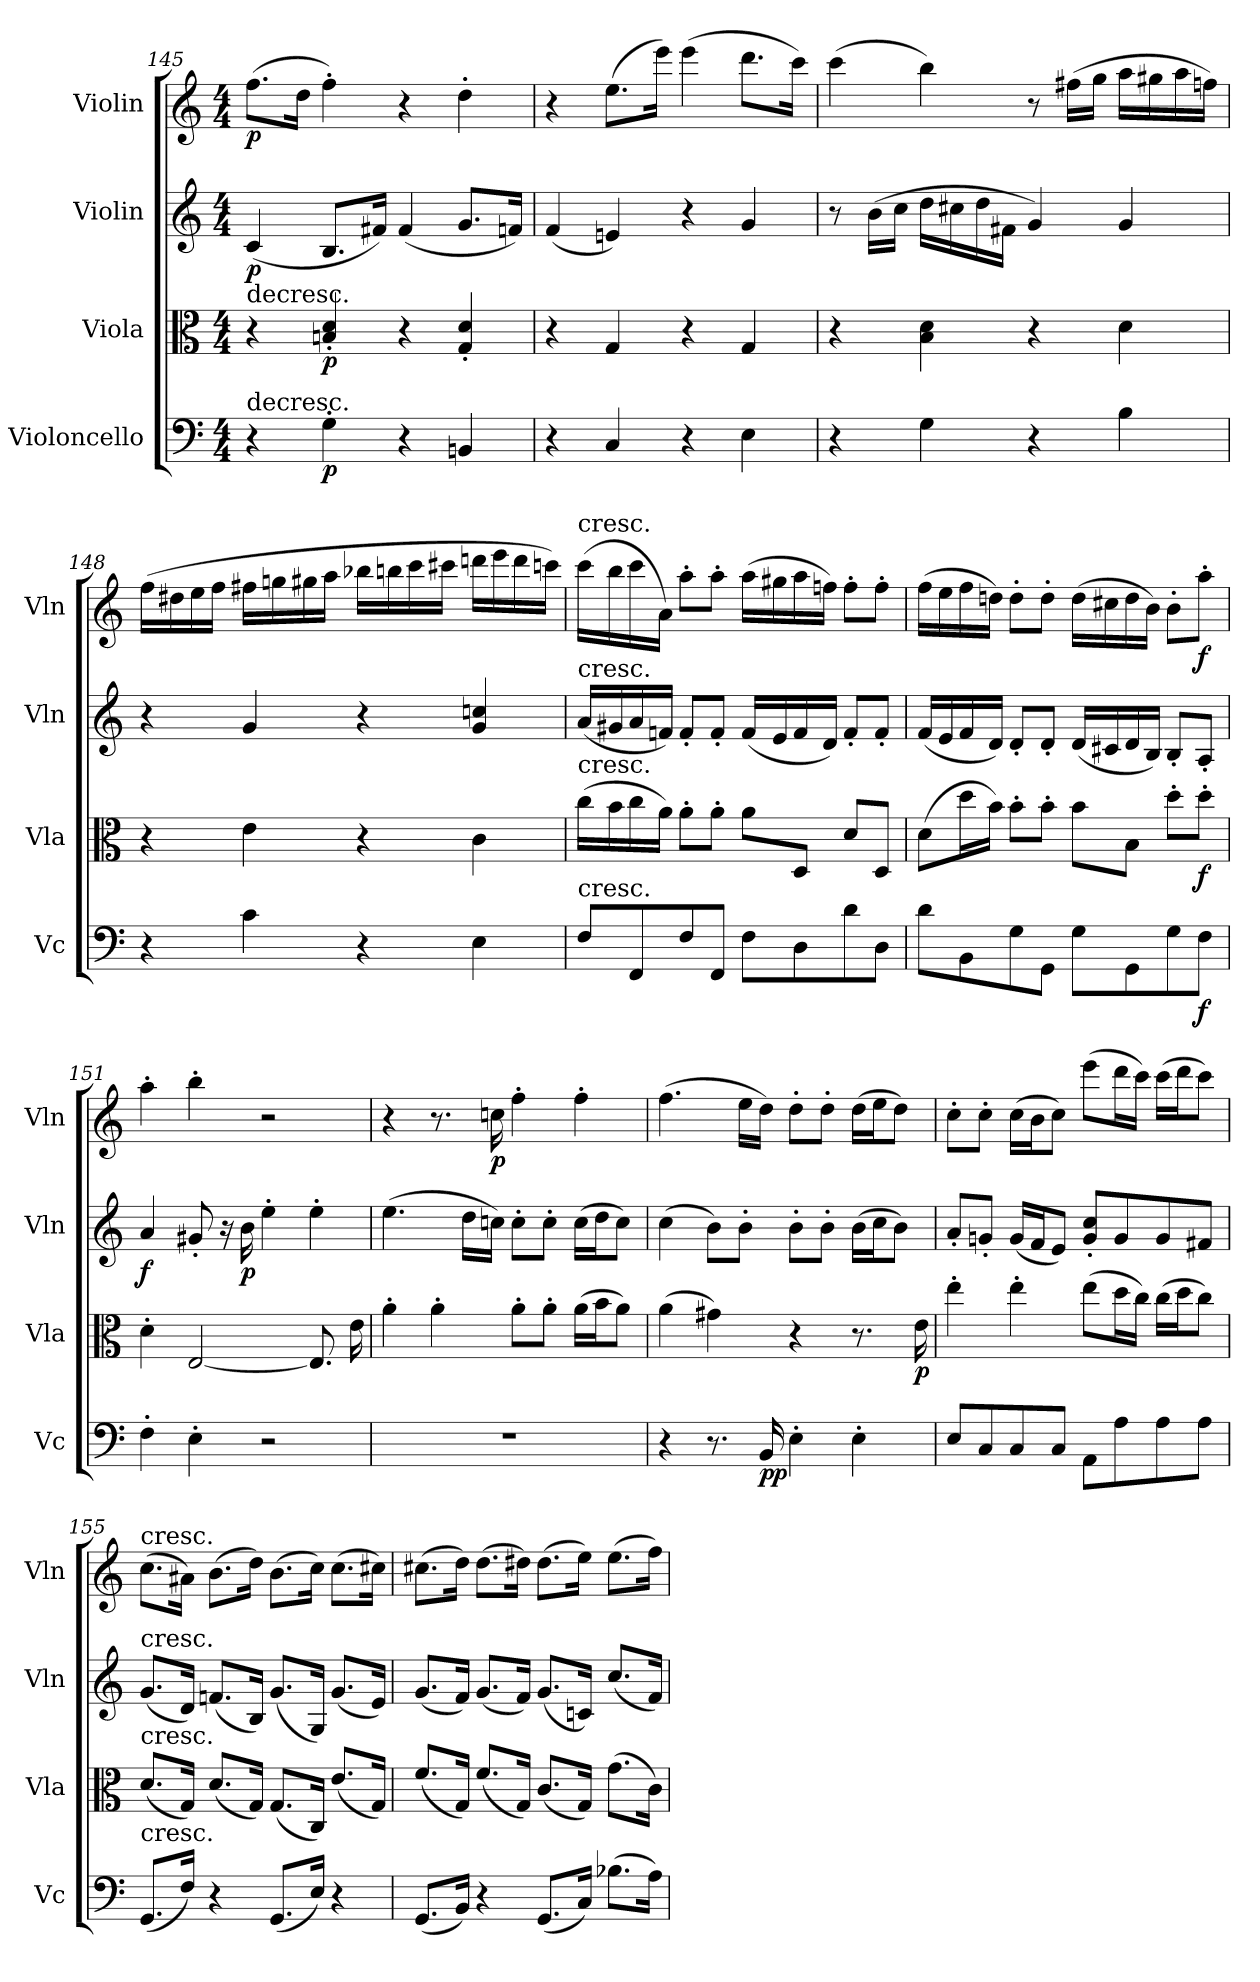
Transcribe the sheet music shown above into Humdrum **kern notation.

**kern	**dynam	**kern	**dynam	**kern	**dynam	**kern	**dynam
*part4	*part4	*part3	*part3	*part2	*part2	*part1	*part1
*staff4	*staff4	*staff3	*staff3	*staff2	*staff2	*staff1	*staff1
*I"Violoncello	*	*I"Viola	*	*I"Violin	*	*I"Violin	*
*I'Vc	*	*I'Vla	*	*I'Vln	*	*I'Vln	*
*clefF4	*	*clefC3	*	*clefG2	*	*clefG2	*
*k[]	*	*k[]	*	*k[]	*	*k[]	*
*M4/4	*	*M4/4	*	*M4/4	*	*M4/4	*
=145	=145	=145	=145	=145	=145	=145	=145
!	!	!LO:TX:t=decresc.	!	!	!	!	!
!LO:TX:t=decresc.	!	!	!	!	!	!	!
4r	.	4r	.	(4c/	p	(8.ff\L	p
.	.	.	.	.	.	16dd\Jk	.
4G'\	p	4Bn'/ 4d'/	p	8.B/L	.	4ff'\)	.
.	.	.	.	16f#X/Jk)	.	.	.
4r	.	4r	.	(4f#/	.	4r	.
4BBn/	.	4G'/ 4d'/	.	8.g/L	.	4dd'\	.
.	.	.	.	16fn/Jk)	.	.	.
=146	=146	=146	=146	=146	=146	=146	=146
4r	.	4r	.	(4f/	.	4r	.
4C/	.	4G/	.	4en/)	.	(8.ee\L	.
.	.	.	.	.	.	16eee\Jk)	.
4r	.	4r	.	4r	.	(4eee\	.
4E\	.	4G/	.	4g/	.	8.ddd\L	.
.	.	.	.	.	.	16ccc\Jk)	.
=147	=147	=147	=147	=147	=147	=147	=147
4r	.	4r	.	8r	.	(4ccc\	.
.	.	.	.	(16b\LL	.	.	.
.	.	.	.	16cc\JJ	.	.	.
4G\	.	4B\ 4d\	.	16dd\LL	.	4bb\)	.
.	.	.	.	16cc#X\	.	.	.
.	.	.	.	16dd\	.	.	.
.	.	.	.	16f#X\JJ	.	.	.
4r	.	4r	.	4g/)	.	8r	.
.	.	.	.	.	.	(16ff#X\LL	.
.	.	.	.	.	.	16gg\JJ	.
4B\	.	4d\	.	4g/	.	16aa\LL	.
.	.	.	.	.	.	16gg#X\	.
.	.	.	.	.	.	16aa\	.
.	.	.	.	.	.	16ffn\JJ)	.
=148	=148	=148	=148	=148	=148	=148	=148
4r	.	4r	.	4r	.	(16ff\LL	.
.	.	.	.	.	.	16dd#X\	.
.	.	.	.	.	.	16ee\	.
.	.	.	.	.	.	16ff\JJ	.
4c\	.	4e\	.	4g/	.	16ff#X\LL	.
.	.	.	.	.	.	16ggn\	.
.	.	.	.	.	.	16gg#X\	.
.	.	.	.	.	.	16aa\JJ	.
4r	.	4r	.	4r	.	16bb-X\LL	.
.	.	.	.	.	.	16bbn\	.
.	.	.	.	.	.	16ccc\	.
.	.	.	.	.	.	16ccc#X\JJ	.
4E\	.	4c\	.	4g/ 4ccn/	.	16dddn\LL	.
.	.	.	.	.	.	16eee\	.
.	.	.	.	.	.	16ddd\	.
.	.	.	.	.	.	16cccn\JJ)	.
=149	=149	=149	=149	=149	=149	=149	=149
!	!	!	!	!	!	!LO:TX:t=cresc.	!
!	!	!	!	!LO:TX:t=cresc.	!	!	!
!	!	!LO:TX:t=cresc.	!	!	!	!	!
!LO:TX:t=cresc.	!	!	!	!	!	!	!
8F/L	.	(16cc\LL	.	(16a/LL	.	(16ccc\LL	.
.	.	16b\	.	16g#X/	.	16bb\	.
8FF/	.	16cc\	.	16a/	.	16ccc\	.
.	.	16a\JJ)	.	16fn/JJ)	.	16a\JJ)	.
8F/	.	8a'\L	.	8f'/L	.	8aa'\L	.
8FF/J	.	8a'\J	.	8f'/J	.	8aa'\J	.
8F\L	.	8a\L	.	(16f/LL	.	(16aa\LL	.
.	.	.	.	16e/	.	16gg#X\	.
8D\	.	8D/J	.	16f/	.	16aa\	.
.	.	.	.	16d/JJ)	.	16ffn\JJ)	.
8d\	.	8d\L	.	8f'/L	.	8ff'\L	.
8D\J	.	8D/J	.	8f'/J	.	8ff'\J	.
=150	=150	=150	=150	=150	=150	=150	=150
8d\L	.	(8d\L	.	(16f/LL	.	(16ff\LL	.
.	.	.	.	16e/	.	16ee\	.
8BB\	.	16dd\L	.	16f/	.	16ff\	.
.	.	16b\JJ)	.	16d/JJ)	.	16ddn\JJ)	.
8G\	.	8b'\L	.	8d'/L	.	8dd'\L	.
8GG\J	.	8b'\J	.	8d'/J	.	8dd'\J	.
8G\L	.	8b\L	.	(16d/LL	.	(16dd\LL	.
.	.	.	.	16c#X/	.	16cc#X\	.
8GG\	.	8B\J	.	16d/	.	16dd\	.
.	.	.	.	16B/JJ)	.	16b\JJ)	.
8G\	.	8dd'\L	.	8B'/L	.	8b'\L	.
8F\J	f	8dd'\J	f	8A'/J	.	8aa'\J	f
=151	=151	=151	=151	=151	=151	=151	=151
4F'\	.	4d'\	.	4a/	f	4aa'\	.
4E'\	.	[2E/	.	8g#X'/	.	4bb'\	.
.	.	.	.	16r	.	.	.
.	.	.	.	16b\	p	.	.
2r	.	.	.	4ee'\	.	2r	.
.	.	8.E/]	.	4ee'\	.	.	.
.	.	16e\	.	.	.	.	.
=152	=152	=152	=152	=152	=152	=152	=152
1r	.	4a'\	.	(4.ee\	.	4r	.
.	.	4a'\	.	.	.	8.r	.
.	.	.	.	16dd\LL	.	.	.
.	.	.	.	16ccn\JJ)	.	16ccn\	p
.	.	8a'\L	.	8cc'\L	.	4ff'\	.
.	.	8a'\J	.	8cc'\J	.	.	.
.	.	(16a\LL	.	(16cc\LL	.	4ff'\	.
.	.	16b\J	.	16dd\J	.	.	.
.	.	8a\J)	.	8cc\J)	.	.	.
=153	=153	=153	=153	=153	=153	=153	=153
4r	.	(4a\	.	(4cc\	.	(4.ff\	.
8.r	.	4g#X\)	.	8b\L)	.	.	.
.	.	.	.	8b'\J	.	16ee\LL	.
16BB/	pp	.	.	.	.	16dd\JJ)	.
4E'\	.	4r	.	8b'\L	.	8dd'\L	.
.	.	.	.	8b'\J	.	8dd'\J	.
4E'\	.	8.r	.	(16b\LL	.	(16dd\LL	.
.	.	.	.	16cc\J	.	16ee\J	.
.	.	.	.	8b\J)	.	8dd\J)	.
.	.	16e\	p	.	.	.	.
=154	=154	=154	=154	=154	=154	=154	=154
8E/L	.	4ee'\	.	8a'/L	.	8cc'\L	.
8C/	.	.	.	8gn'/J	.	8cc'\J	.
8C/	.	4ee'\	.	(16g/LL	.	(16cc\LL	.
.	.	.	.	16f/J	.	16b\J	.
8C/J	.	.	.	8e/J)	.	8cc\J)	.
8AA\L	.	(8ee\L	.	8g'/ 8cc'/L	.	(8eee\L	.
8A\	.	16dd\L	.	8g/	.	16ddd\L	.
.	.	16cc\JJ)	.	.	.	16ccc\JJ)	.
8A\	.	(16cc\LL	.	8g/	.	(16ccc\LL	.
.	.	16dd\J	.	.	.	16ddd\J	.
8A\J	.	8cc\J)	.	8f#X/J	.	8ccc\J)	.
=155	=155	=155	=155	=155	=155	=155	=155
!	!	!	!	!	!	!LO:TX:t=cresc.	!
!	!	!	!	!LO:TX:t=cresc.	!	!	!
!	!	!LO:TX:t=cresc.	!	!	!	!	!
!LO:TX:t=cresc.	!	!	!	!	!	!	!
(8.GG/L	.	(8.d/L	.	(8.g/L	.	(8.cc\L	.
16F/Jk)	.	16G/Jk)	.	16d/Jk)	.	16a#X\Jk)	.
4r	.	(8.d/L	.	(8.fn/L	.	(8.b\L	.
.	.	16G/Jk)	.	16B/Jk)	.	16dd\Jk)	.
(8.GG/L	.	(8.G/L	.	(8.g/L	.	(8.b\L	.
16E/Jk)	.	16C/Jk)	.	16G/Jk)	.	16cc\Jk)	.
4r	.	(8.e/L	.	(8.g/L	.	(8.cc\L	.
.	.	16G/Jk)	.	16e/Jk)	.	16cc#X\Jk)	.
=156	=156	=156	=156	=156	=156	=156	=156
(8.GG/L	.	(8.f/L	.	(8.g/L	.	(8.cc#X\L	.
16BB/Jk)	.	16G/Jk)	.	16f/Jk)	.	16dd\Jk)	.
4r	.	(8.f/L	.	(8.g/L	.	(8.dd\L	.
.	.	16G/Jk)	.	16f/Jk)	.	16dd#X\Jk)	.
(8.GG/L	.	(8.c/L	.	(8.g/L	.	(8.dd#\L	.
16C/Jk)	.	16G/Jk)	.	16cn/Jk)	.	16ee\Jk)	.
(8.B-X\L	.	(8.g\L	.	(8.cc/L	.	(8.ee\L	.
16A\Jk)	.	16c\Jk)	.	16f/Jk)	.	16ff\Jk)	.
=	=	=	=	=	=	=	=
*-	*-	*-	*-	*-	*-	*-	*-
